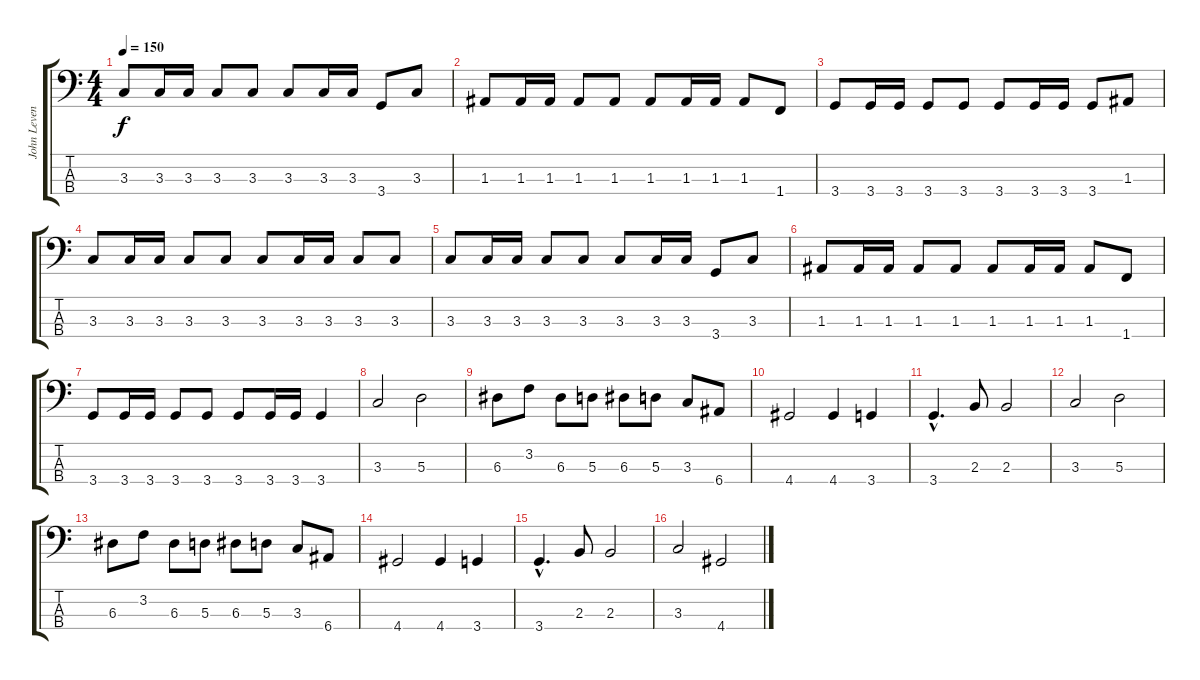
\track ("John Leven" "John Leven") {instrument electricbasspick}
\staff {score tabs}
\tuning (G2 D2 A1 E1) {hide}
\ts (4 4)
\tempo 150
\clef f4
\ks c
3.3.8{dy f} 3.3.16 3.3.16 3.3.8 3.3.8 3.3.8 3.3.16 3.3.16 3.4.8 3.3.8 |
1.3.8 1.3.16 1.3.16 1.3.8 1.3.8 1.3.8 1.3.16 1.3.16 1.3.8 1.4.8 |
3.4.8 3.4.16 3.4.16 3.4.8 3.4.8 3.4.8 3.4.16 3.4.16 3.4.8 1.3.8 |
3.3.8 3.3.16 3.3.16 3.3.8 3.3.8 3.3.8 3.3.16 3.3.16 3.3.8 3.3.8 |
3.3.8 3.3.16 3.3.16 3.3.8 3.3.8 3.3.8 3.3.16 3.3.16 3.4.8 3.3.8 |
1.3.8 1.3.16 1.3.16 1.3.8 1.3.8 1.3.8 1.3.16 1.3.16 1.3.8 1.4.8 |
3.4.8 3.4.16 3.4.16 3.4.8 3.4.8 3.4.8 3.4.16 3.4.16 3.4.4 |
3.3.2 5.3.2 |
6.3.8 3.2.8 6.3.8 5.3.8 6.3.8 5.3.8 3.3.8 6.4.8 |
4.4.2 4.4.4 3.4.4 |
3.4{hac}.4{d} 2.3.8 2.3.2 |
3.3.2 5.3.2 |
6.3.8 3.2.8 6.3.8 5.3.8 6.3.8 5.3.8 3.3.8 6.4.8 |
4.4.2 4.4.4 3.4.4 |
3.4{hac}.4{d} 2.3.8 2.3.2 |
3.3.2 4.4.2
